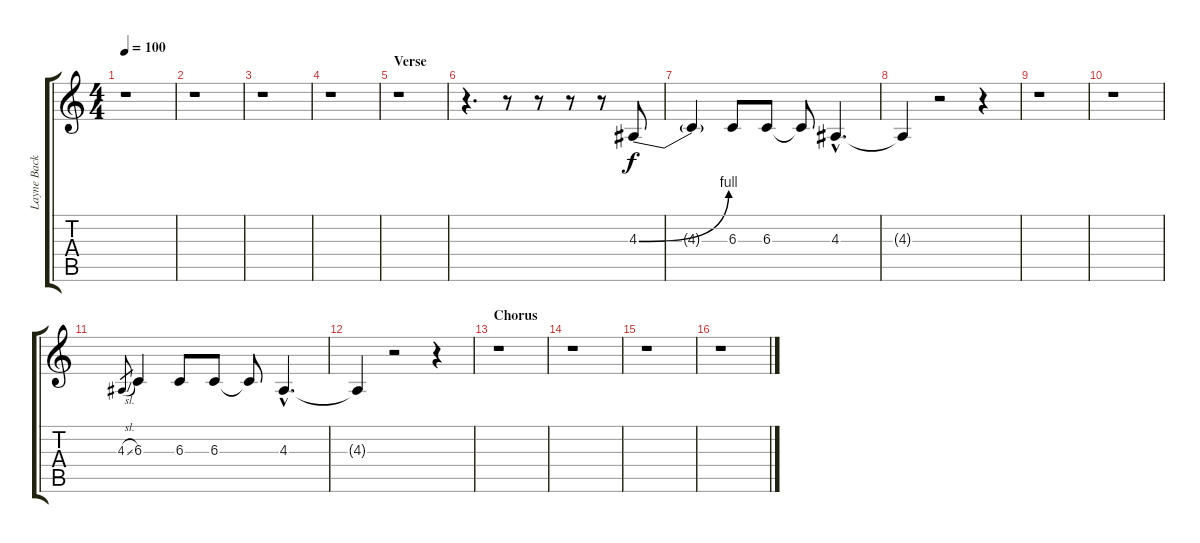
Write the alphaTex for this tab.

\track ("Layne Backup" "Layne Back") {instrument pad4choir}
\staff {score tabs}
\tuning (Eb4 Bb3 Gb3 Db3 Ab2 Eb2) {hide}
\ts (4 4)
\tempo 100
\clef g2
\ks c
r.1{dy f} |
r.1 |
r.1 |
r.1 |
\section ("" "Verse")
r.1 |
r.4{d} r.8 r.8 r.8 r.8 4.3{be (bend 0 0 60 4)}.8 |
4.3{t}.4 6.3.8 6.3.8 6.3{t}.8 4.3{hac}.4{d} |
4.3{t}.4 r.2 r.4 |
r.1 |
r.1 |
4.3{sl}.8{gr} 6.3.4 6.3.8 6.3.8 6.3{t}.8 4.3{hac}.4{d} |
4.3{t}.4 r.2 r.4 |
\section ("" "Chorus")
r.1 |
r.1 |
r.1 |
r.1
